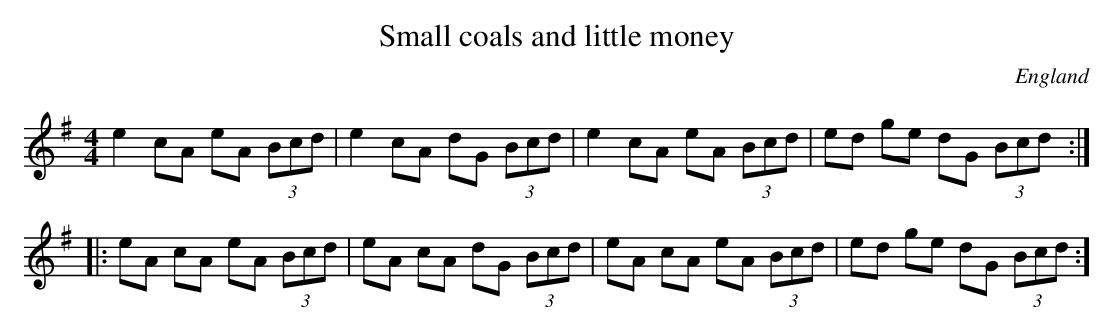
X:1
T:Small coals and little money
O:England
M:4/4
K:A dorian
e2 cA eA (3Bcd | e2 cA dG (3Bcd | e2 cA eA (3Bcd | ed ge dG (3Bcd ::
eA cA eA (3Bcd | eA cA dG (3Bcd | eA cA eA (3Bcd | ed ge dG (3Bcd :]
